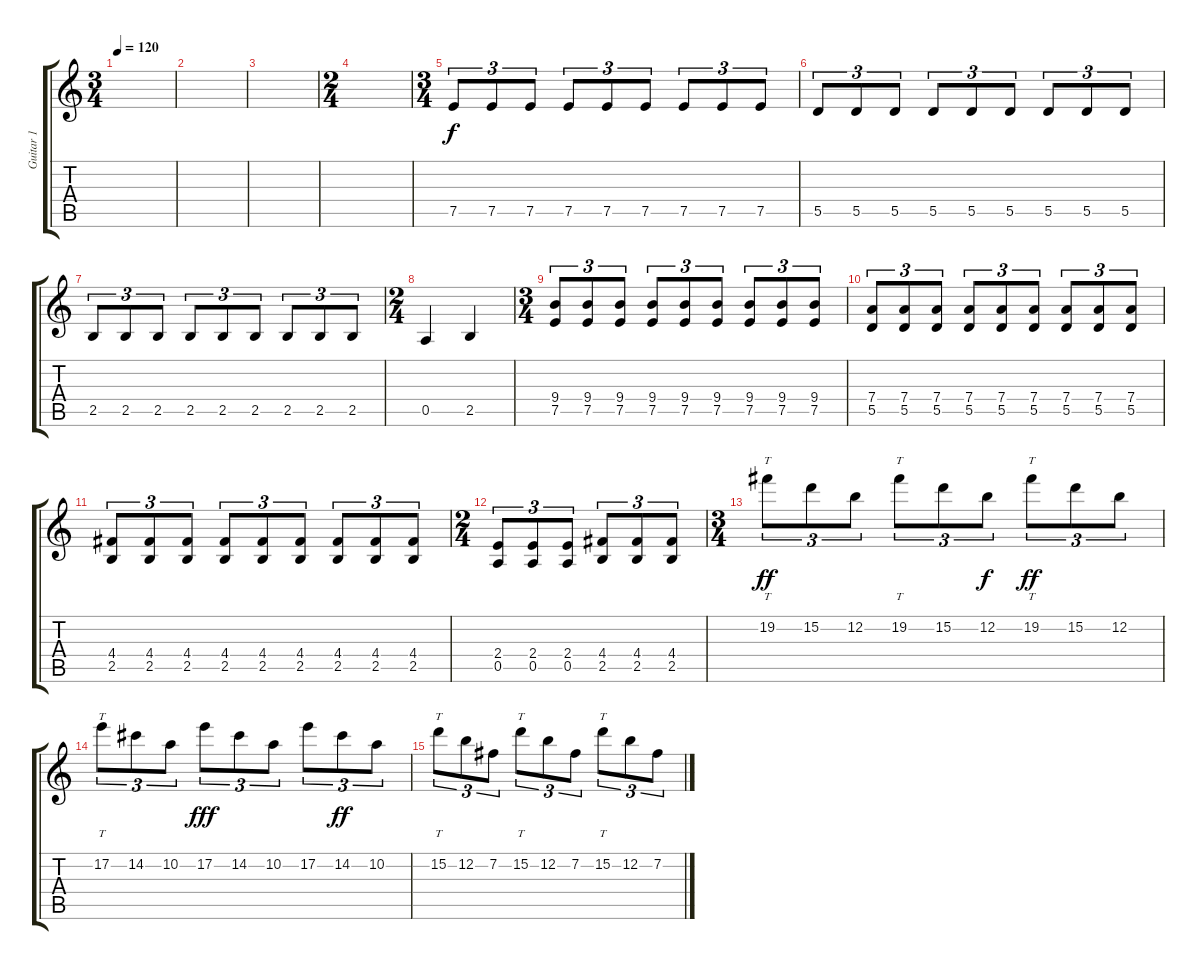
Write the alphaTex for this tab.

\track ("Guitar 1" "Guitar 1") {instrument distortionguitar}
\staff {score tabs}
\tuning (E4 B3 G3 D3 A2 E2) {hide}
\ts (3 4)
\tempo 120
\clef g2
\ks c
|
|
|
\ts (2 4)
|
\ts (3 4)
7.5.8{tu (3 2)} 7.5.8{tu (3 2)} 7.5.8{tu (3 2)} 7.5.8{tu (3 2)} 7.5.8{tu (3 2)} 7.5.8{tu (3 2)} 7.5.8{tu (3 2)} 7.5.8{tu (3 2)} 7.5.8{tu (3 2)} |
5.5.8{tu (3 2)} 5.5.8{tu (3 2)} 5.5.8{tu (3 2)} 5.5.8{tu (3 2)} 5.5.8{tu (3 2)} 5.5.8{tu (3 2)} 5.5.8{tu (3 2)} 5.5.8{tu (3 2)} 5.5.8{tu (3 2)} |
2.5.8{tu (3 2)} 2.5.8{tu (3 2)} 2.5.8{tu (3 2)} 2.5.8{tu (3 2)} 2.5.8{tu (3 2)} 2.5.8{tu (3 2)} 2.5.8{tu (3 2)} 2.5.8{tu (3 2)} 2.5.8{tu (3 2)} |
\ts (2 4)
0.5.4 2.5.4 |
\ts (3 4)
(9.4 7.5).8{tu (3 2)} (9.4 7.5).8{tu (3 2)} (9.4 7.5).8{tu (3 2)} (9.4 7.5).8{tu (3 2)} (9.4 7.5).8{tu (3 2)} (9.4 7.5).8{tu (3 2)} (9.4 7.5).8{tu (3 2)} (9.4 7.5).8{tu (3 2)} (9.4 7.5).8{tu (3 2)} |
(7.4 5.5).8{tu (3 2)} (7.4 5.5).8{tu (3 2)} (7.4 5.5).8{tu (3 2)} (7.4 5.5).8{tu (3 2)} (7.4 5.5).8{tu (3 2)} (7.4 5.5).8{tu (3 2)} (7.4 5.5).8{tu (3 2)} (7.4 5.5).8{tu (3 2)} (7.4 5.5).8{tu (3 2)} |
(4.4 2.5).8{tu (3 2)} (4.4 2.5).8{tu (3 2)} (4.4 2.5).8{tu (3 2)} (4.4 2.5).8{tu (3 2)} (4.4 2.5).8{tu (3 2)} (4.4 2.5).8{tu (3 2)} (4.4 2.5).8{tu (3 2)} (4.4 2.5).8{tu (3 2)} (4.4 2.5).8{tu (3 2)} |
\ts (2 4)
(2.4 0.5).8{tu (3 2)} (2.4 0.5).8{tu (3 2)} (2.4 0.5).8{tu (3 2)} (4.4 2.5).8{tu (3 2)} (4.4 2.5).8{tu (3 2)} (4.4 2.5).8{tu (3 2)} |
\ts (3 4)
19.2.8{tt tu (3 2) dy ff} 15.2.8{tu (3 2)} 12.2.8{tu (3 2)} 19.2.8{tt tu (3 2)} 15.2.8{tu (3 2)} 12.2.8{tu (3 2) dy f} 19.2.8{tt tu (3 2) dy ff} 15.2.8{tu (3 2)} 12.2.8{tu (3 2)} |
17.2.8{tt tu (3 2)} 14.2.8{tu (3 2)} 10.2.8{tu (3 2)} 17.2.8{tu (3 2) dy fff} 14.2.8{tu (3 2)} 10.2.8{tu (3 2)} 17.2.8{tu (3 2)} 14.2.8{tu (3 2) dy ff} 10.2.8{tu (3 2)} |
15.2.8{tt tu (3 2)} 12.2.8{tu (3 2)} 7.2.8{tu (3 2)} 15.2.8{tt tu (3 2)} 12.2.8{tu (3 2)} 7.2.8{tu (3 2)} 15.2.8{tt tu (3 2)} 12.2.8{tu (3 2)} 7.2.8{tu (3 2)}
